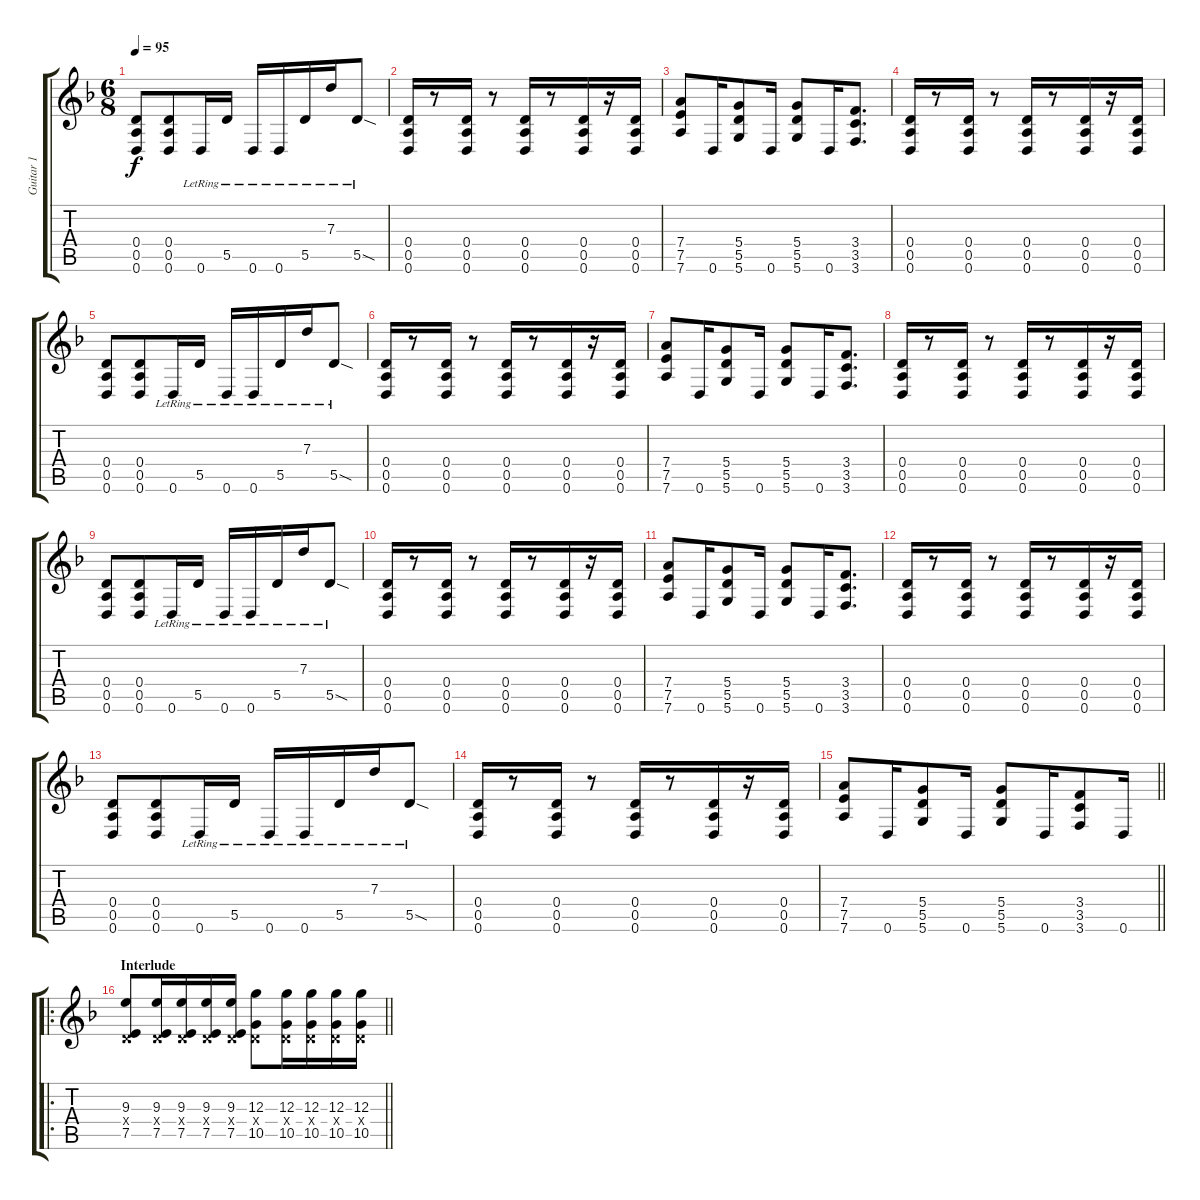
\track ("Guitar 1" "Guitar 1") {instrument distortionguitar}
\staff {score tabs}
\tuning (E4 B3 G3 D3 A2 D2) {hide}
\ts (6 8)
\tempo 95
\clef g2
\ks f
(0.4 0.5 0.6).8{dy f} (0.4 0.5 0.6).8 0.6{lr}.16 5.5{lr}.16 0.6{lr}.16 0.6{lr}.16 5.5{lr}.16 7.3{lr}.16 5.5{sod lr}.8 |
(0.4 0.5 0.6).16 r.8 (0.4 0.5 0.6).16 r.8 (0.4 0.5 0.6).16 r.8 (0.4 0.5 0.6).16 r.16 (0.4 0.5 0.6).16 |
(7.4 7.5 7.6).8 0.6.16 (5.4 5.5 5.6).8 0.6.16 (5.4 5.5 5.6).8 0.6.16 (3.4 3.5 3.6).8{d} |
(0.4 0.5 0.6).16 r.8 (0.4 0.5 0.6).16 r.8 (0.4 0.5 0.6).16 r.8 (0.4 0.5 0.6).16 r.16 (0.4 0.5 0.6).16 |
(0.4 0.5 0.6).8 (0.4 0.5 0.6).8 0.6{lr}.16 5.5{lr}.16 0.6{lr}.16 0.6{lr}.16 5.5{lr}.16 7.3{lr}.16 5.5{sod lr}.8 |
(0.4 0.5 0.6).16 r.8 (0.4 0.5 0.6).16 r.8 (0.4 0.5 0.6).16 r.8 (0.4 0.5 0.6).16 r.16 (0.4 0.5 0.6).16 |
(7.4 7.5 7.6).8 0.6.16 (5.4 5.5 5.6).8 0.6.16 (5.4 5.5 5.6).8 0.6.16 (3.4 3.5 3.6).8{d} |
(0.4 0.5 0.6).16 r.8 (0.4 0.5 0.6).16 r.8 (0.4 0.5 0.6).16 r.8 (0.4 0.5 0.6).16 r.16 (0.4 0.5 0.6).16 |
(0.4 0.5 0.6).8 (0.4 0.5 0.6).8 0.6{lr}.16 5.5{lr}.16 0.6{lr}.16 0.6{lr}.16 5.5{lr}.16 7.3{lr}.16 5.5{sod lr}.8 |
(0.4 0.5 0.6).16 r.8 (0.4 0.5 0.6).16 r.8 (0.4 0.5 0.6).16 r.8 (0.4 0.5 0.6).16 r.16 (0.4 0.5 0.6).16 |
(7.4 7.5 7.6).8 0.6.16 (5.4 5.5 5.6).8 0.6.16 (5.4 5.5 5.6).8 0.6.16 (3.4 3.5 3.6).8{d} |
(0.4 0.5 0.6).16 r.8 (0.4 0.5 0.6).16 r.8 (0.4 0.5 0.6).16 r.8 (0.4 0.5 0.6).16 r.16 (0.4 0.5 0.6).16 |
(0.4 0.5 0.6).8 (0.4 0.5 0.6).8 0.6{lr}.16 5.5{lr}.16 0.6{lr}.16 0.6{lr}.16 5.5{lr}.16 7.3{lr}.16 5.5{sod lr}.8 |
(0.4 0.5 0.6).16 r.8 (0.4 0.5 0.6).16 r.8 (0.4 0.5 0.6).16 r.8 (0.4 0.5 0.6).16 r.16 (0.4 0.5 0.6).16 |
\barLineRight lightlight
(7.4 7.5 7.6).8 0.6.16 (5.4 5.5 5.6).8 0.6.16 (5.4 5.5 5.6).8 0.6.16 (3.4 3.5 3.6).8 0.6.16 |
\ro
\section ("" "Interlude")
\barLineRight lightlight
(9.3 0.4{x} 7.5).8 (9.3 0.4{x} 7.5).16 (9.3 0.4{x} 7.5).16 (9.3 0.4{x} 7.5).16 (9.3 0.4{x} 7.5).16 (12.3 0.4{x} 10.5).8 (12.3 0.4{x} 10.5).16 (12.3 0.4{x} 10.5).16 (12.3 0.4{x} 10.5).16 (12.3 0.4{x} 10.5).16
